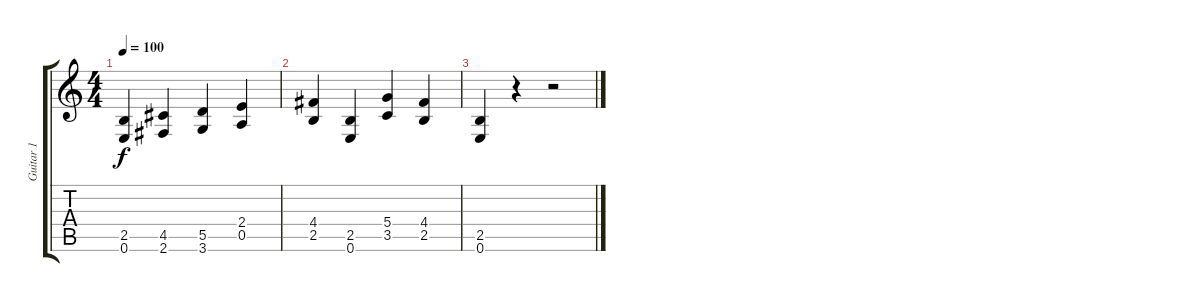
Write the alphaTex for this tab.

\track ("Guitar 1" "Guitar 1") {instrument distortionguitar}
\staff {score tabs}
\tuning (E4 B3 G3 D3 A2 E2) {hide}
\ts (4 4)
\tempo 100
\clef g2
\ks c
(2.5 0.6).4{dy f} (4.5 2.6).4 (5.5 3.6).4 (2.4 0.5).4 |
(4.4 2.5).4 (2.5 0.6).4 (5.4 3.5).4 (4.4 2.5).4 |
(2.5 0.6).4 r.4 r.2
